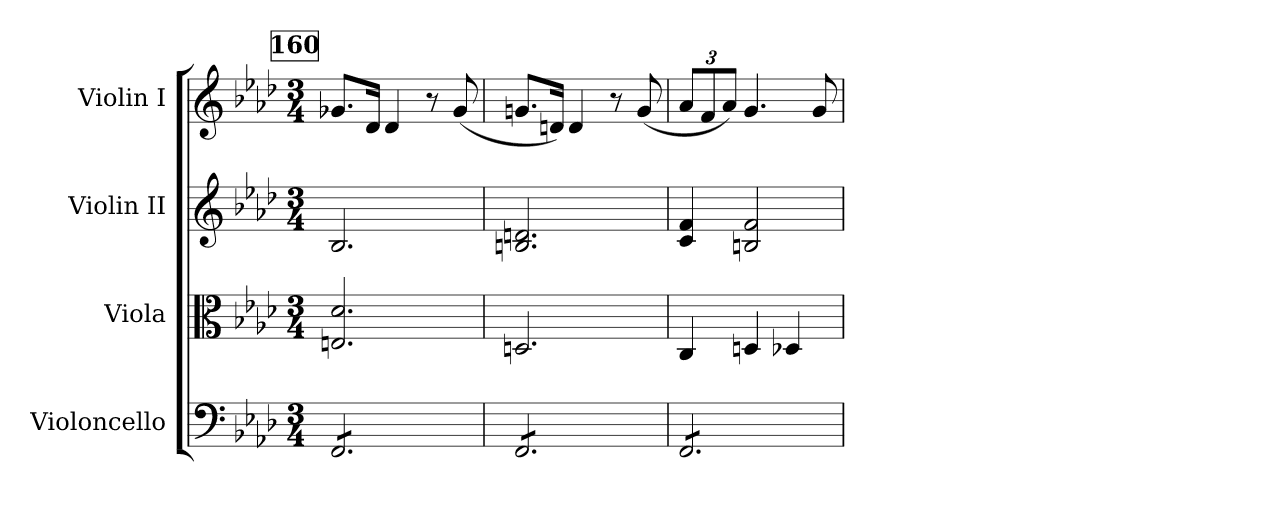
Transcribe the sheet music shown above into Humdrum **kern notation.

**kern	**kern	**kern	**kern
*part4	*part3	*part2	*part1
*staff4	*staff3	*staff2	*staff1
*I"Violoncello	*I"Viola	*I"Violin II	*I"Violin I
*I'Vc	*I'Vla	*I'Vln	*I'Vln
*clefF4	*clefC3	*clefG2	*clefG2
*k[b-e-a-d-]	*k[b-e-a-d-]	*k[b-e-a-d-]	*k[b-e-a-d-]
*M3/4	*M3/4	*M3/4	*M3/4
!!LO:REH:place=s1:a:B:fs=14:t=160
=160	=160	=160	=160
*tremolo	*	*	*
8FF/L	2.En/ 2.d-/	2.B-/	8.g-X/L
8FF/	.	.	.
.	.	.	16d-/Jk
8FF/	.	.	4d-/
8FF/	.	.	.
8FF/	.	.	8r
8FF/J	.	.	(8g-/
=161	=161	=161	=161
8FF/L	2.Dn/	2.Bn/ 2.dn/	8.gn/L
8FF/	.	.	.
.	.	.	16dn/Jk)
8FF/	.	.	4d/
8FF/	.	.	.
8FF/	.	.	8r
8FF/J	.	.	(8g/
=162	=162	=162	=162
*	*	*	*Xbrackettup
8FF/L	4C/	4c/ 4f/	12a-/L
.	.	.	12f/
8FF/	.	.	.
.	.	.	12a-/J)
8FF/	4Dn/	2Bn/ 2f/	4.g/
8FF/	.	.	.
8FF/	4D-X/	.	.
8FF/J	.	.	8g/
*Xtremolo	*	*	*
=	=	=	=
*-	*-	*-	*-
